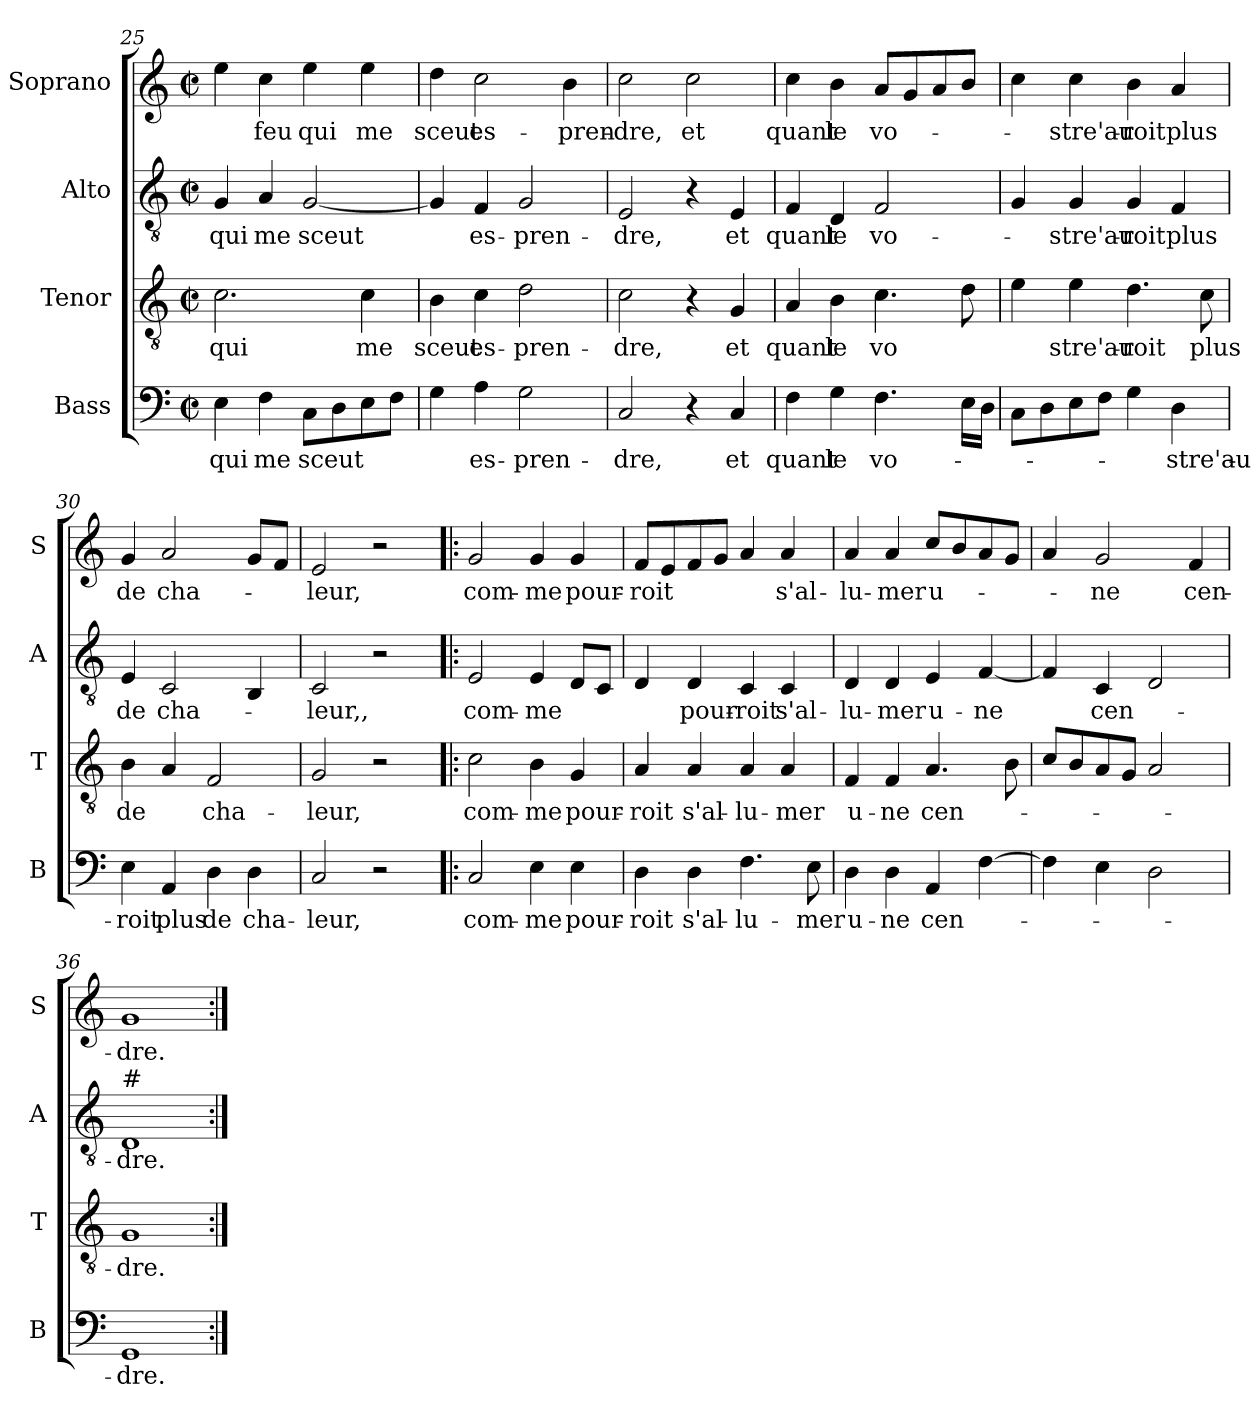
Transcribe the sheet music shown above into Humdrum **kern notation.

**kern	**text	**kern	**text	**kern	**text	**kern	**text
*part4	*part4	*part3	*part3	*part2	*part2	*part1	*part1
*staff4	*staff4	*staff3	*staff3	*staff2	*staff2	*staff1	*staff1
*I"Bass	*	*I"Tenor	*	*I"Alto	*	*I"Soprano	*
*I'B	*	*I'T	*	*I'A	*	*I'S	*
*clefF4	*	*clefGv2	*	*clefGv2	*	*clefG2	*
*k[]	*	*k[]	*	*k[]	*	*k[]	*
*C:	*	*C:	*	*C:	*	*C:	*
*M2/2	*	*M2/2	*	*M2/2	*	*M2/2	*
*met(c|)	*	*met(c|)	*	*met(c|)	*	*met(c|)	*
=25	=25	=25	=25	=25	=25	=25	=25
!	!LO:LY:b	!	!LO:LY:b	!	!LO:LY:b	!	!
4E\	qui	2.c\	qui	4G/	qui	4ee\	.
!	!LO:LY:b	!	!	!	!LO:LY:b	!	!LO:LY:b
4F\	me	.	.	4A/	me	4cc\	feu
!	!LO:LY:b	!	!	!	!LO:LY:b	!	!LO:LY:b
8C\L	sceut	.	.	[2G/	sceut	4ee\	qui
8D\	.	.	.	.	.	.	.
!	!	!	!LO:LY:b	!	!	!	!LO:LY:b
8E\	.	4c\	me	.	.	4ee\	me
8F\J	.	.	.	.	.	.	.
!!LO:PB:g=z
=26	=26	=26	=26	=26	=26	=26	=26
!	!	!	!LO:LY:b	!	!	!	!LO:LY:b
4G\	.	4B\	sceut	4G/]	.	4dd\	sceut
!	!LO:LY:b	!	!LO:LY:b	!	!LO:LY:b	!	!LO:LY:b
4A\	es-	4c\	es-	4F/	es-	2cc\	es-
!	!LO:LY:b	!	!LO:LY:b	!	!LO:LY:b	!	!
2G\	-pren-	2d\	-pren-	2G/	-pren-	.	.
!	!	!	!	!	!	!	!LO:LY:b
.	.	.	.	.	.	4b\	-pren-
=27	=27	=27	=27	=27	=27	=27	=27
!	!LO:LY:b	!	!LO:LY:b	!	!LO:LY:b	!	!LO:LY:b
2C/	-dre,	2c\	-dre,	2E/	-dre,	2cc\	-dre,
!	!	!	!	!	!	!	!LO:LY:b
4r	.	4r	.	4r	.	2cc\	et
!	!LO:LY:b	!	!LO:LY:b	!	!LO:LY:b	!	!
4C/	et	4G/	et	4E/	et	.	.
=28	=28	=28	=28	=28	=28	=28	=28
!	!LO:LY:b	!	!LO:LY:b	!	!LO:LY:b	!	!LO:LY:b
4F\	quant	4A/	quant	4F/	quant	4cc\	quant
!	!LO:LY:b	!	!LO:LY:b	!	!LO:LY:b	!	!LO:LY:b
4G\	le	4B\	le	4D/	le	4b\	le
!	!LO:LY:b	!	!LO:LY:b	!	!LO:LY:b	!	!LO:LY:b
4.F\	vo-	4.c\	vo	2F/	vo-	8a/L	vo-
.	.	.	.	.	.	8g/	.
.	.	.	.	.	.	8a/	.
16E\LL	.	8d\	.	.	.	8b/J	.
16D\JJ	.	.	.	.	.	.	.
=29	=29	=29	=29	=29	=29	=29	=29
8C\L	.	4e\	.	4G/	.	4cc\	.
8D\	.	.	.	.	.	.	.
!	!	!	!LO:LY:b	!	!LO:LY:b	!	!LO:LY:b
8E\	.	4e\	stre'au-	4G/	-stre'au-	4cc\	-stre'au-
8F\J	.	.	.	.	.	.	.
!	!	!	!LO:LY:b	!	!LO:LY:b	!	!LO:LY:b
4G\	.	4.d\	-roit	4G/	-roit	4b\	-roit
!	!LO:LY:b	!	!	!	!LO:LY:b	!	!LO:LY:b
4D\	-stre'au-	.	.	4F/	plus	4a/	plus
!	!	!	!LO:LY:b	!	!	!	!
.	.	8c\	plus	.	.	.	.
=30	=30	=30	=30	=30	=30	=30	=30
!	!LO:LY:b	!	!LO:LY:b	!	!LO:LY:b	!	!LO:LY:b
4E\	-roit	4B\	de	4E/	de	4g/	de
!	!LO:LY:b	!	!	!	!LO:LY:b	!	!LO:LY:b
4AA/	plus	4A/	.	2C/	cha-	2a/	cha-
!	!LO:LY:b	!	!LO:LY:b	!	!	!	!
4D\	de	2F/	cha-	.	.	.	.
!	!LO:LY:b	!	!	!	!	!	!
4D\	cha-	.	.	4BB/	.	8g/L	.
.	.	.	.	.	.	8f/J	.
=31	=31	=31	=31	=31	=31	=31	=31
!	!LO:LY:b	!	!LO:LY:b	!	!LO:LY:b	!	!LO:LY:b
2C/	-leur,	2G/	-leur,	2C/	-leur,,	2e/	-leur,
2r	.	2r	.	2r	.	2r	.
!!LO:LB:g=z
=32!|:	=32!|:	=32!|:	=32!|:	=32!|:	=32!|:	=32!|:	=32!|:
!	!LO:LY:b	!	!LO:LY:b	!	!LO:LY:b	!	!LO:LY:b
2C/	com-	2c\	com-	2E/	com-	2g/	com-
!	!LO:LY:b	!	!LO:LY:b	!	!LO:LY:b	!	!LO:LY:b
4E\	-me	4B\	-me	4E/	-me	4g/	-me
!	!LO:LY:b	!	!LO:LY:b	!	!	!	!LO:LY:b
4E\	pour-	4G/	pour-	8D/L	.	4g/	pour-
.	.	.	.	8C/J	.	.	.
=33	=33	=33	=33	=33	=33	=33	=33
!	!LO:LY:b	!	!LO:LY:b	!	!	!	!LO:LY:b
4D\	-roit	4A/	-roit	4D/	.	8f/L	-roit
.	.	.	.	.	.	8e/	.
!	!LO:LY:b	!	!LO:LY:b	!	!LO:LY:b	!	!
4D\	s'al-	4A/	s'al-	4D/	pour-	8f/	.
.	.	.	.	.	.	8g/J	.
!	!LO:LY:b	!	!LO:LY:b	!	!LO:LY:b	!	!
4.F\	-lu-	4A/	-lu-	4C/	-roit	4a/	.
!	!	!	!LO:LY:b	!	!LO:LY:b	!	!LO:LY:b
.	.	4A/	-mer	4C/	s'al-	4a/	s'al-
!	!LO:LY:b	!	!	!	!	!	!
8E\	-mer	.	.	.	.	.	.
=34	=34	=34	=34	=34	=34	=34	=34
!	!LO:LY:b	!	!LO:LY:b	!	!LO:LY:b	!	!LO:LY:b
4D\	u-	4F/	u-	4D/	-lu-	4a/	-lu-
!	!LO:LY:b	!	!LO:LY:b	!	!LO:LY:b	!	!LO:LY:b
4D\	-ne	4F/	-ne	4D/	-mer	4a/	-mer
!	!LO:LY:b	!	!LO:LY:b	!	!LO:LY:b	!	!LO:LY:b
4AA/	cen-	4.A/	cen-	4E/	u-	8cc/L	u-
.	.	.	.	.	.	8b/	.
!	!	!	!	!	!LO:LY:b	!	!
[4F\	.	.	.	[4F/	-ne	8a/	.
.	.	8B\	.	.	.	8g/J	.
=35	=35	=35	=35	=35	=35	=35	=35
4F\]	.	8c/L	.	4F/]	.	4a/	.
.	.	8B/	.	.	.	.	.
!	!	!	!	!	!LO:LY:b	!	!LO:LY:b
4E\	.	8A/	.	4C/	cen-	2g/	-ne
.	.	8G/J	.	.	.	.	.
2D\	.	2A/	.	2D/	.	.	.
!	!	!	!	!	!	!	!LO:LY:b
.	.	.	.	.	.	4f/	cen-
=36	=36	=36	=36	=36	=36	=36	=36
!	!	!	!	!LO:TX:a:t=#	!	!	!
!	!LO:LY:b	!	!LO:LY:b	!	!LO:LY:b	!	!LO:LY:b
1GG	-dre.	1G	-dre.-	1D	-dre.	1g	-dre.
=:|!	=:|!	=:|!	=:|!	=:|!	=:|!	=:|!	=:|!
*-	*-	*-	*-	*-	*-	*-	*-
